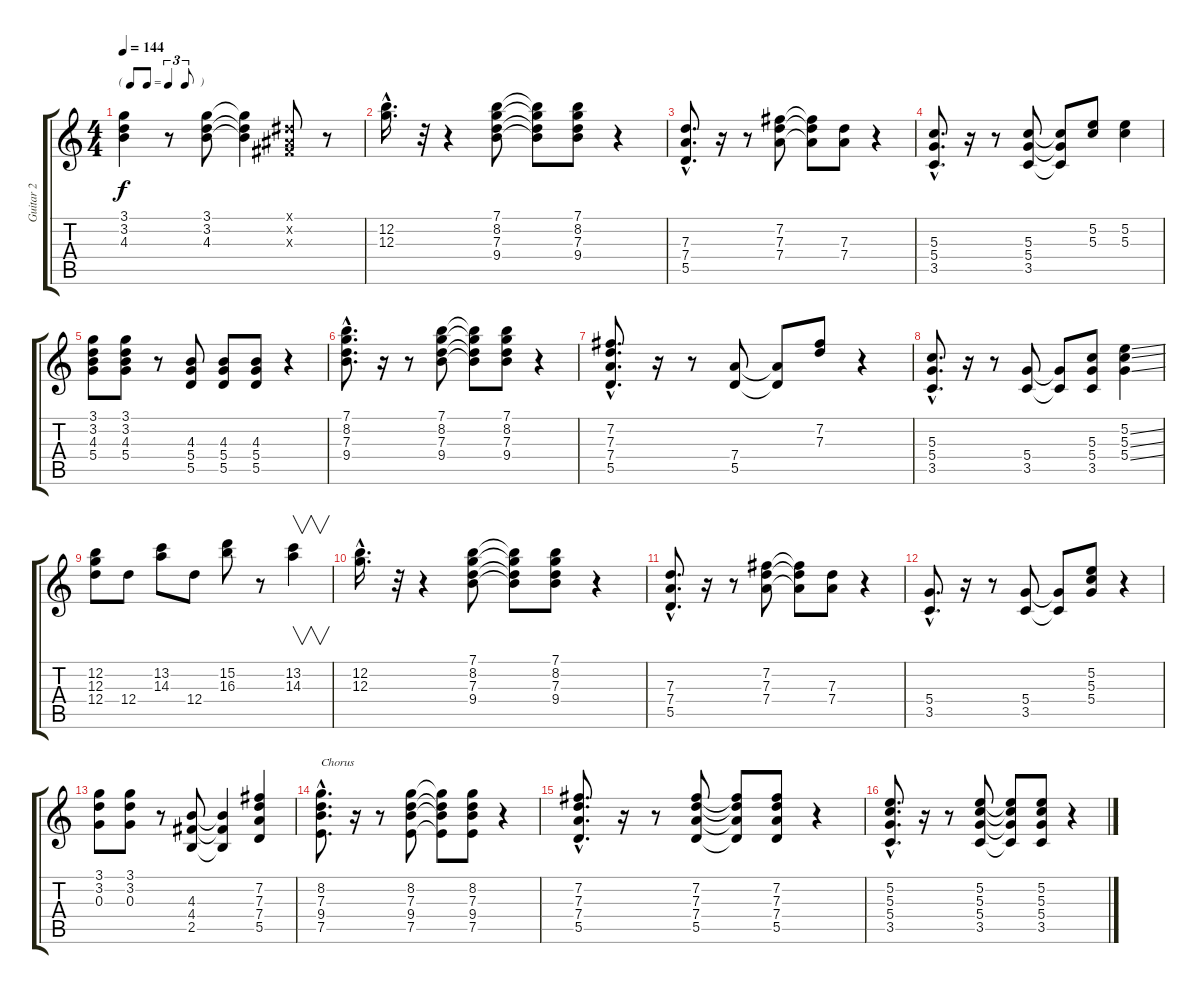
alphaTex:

\track ("Guitar 2" "Guitar 2") {instrument electricguitarclean}
\staff {score tabs}
\tuning (E4 B3 G3 D3 A2 E2) {hide}
\ts (4 4)
\tf triplet8th
\tempo 144
\clef g2
\ks c
(3.1 3.2 4.3).4{dy f} r.8 (3.1 3.2 4.3).8 (3.1{t} 3.2{t} 4.3{t}).4 (-1.1{x} -1.2{x} -1.3{x}).8 r.8 |
(12.2{hac} 12.3{hac}).16{d} r.32 r.4 (7.1 8.2 7.3 9.4).8 (7.1{t} 8.2{t} 7.3{t} 9.4{t}).8 (7.1 8.2 7.3 9.4).8 r.4 |
(7.3{hac} 7.4{hac} 5.5{hac}).8{d} r.16 r.8 (7.2 7.3 7.4).8 (7.2{t} 7.3{t} 7.4{t}).8 (7.3 7.4).8 r.4 |
(5.3{hac} 5.4{hac} 3.5{hac}).8{d} r.16 r.8 (5.3 5.4 3.5).8 (5.3{t} 5.4{t} 3.5{t}).8 (5.2 5.3).8 (5.2 5.3).4 |
(3.1 3.2 4.3 5.4).8 (3.1 3.2 4.3 5.4).8 r.8 (4.3 5.4 5.5).8 (4.3 5.4 5.5).8 (4.3 5.4 5.5).8 r.4 |
(7.1{hac} 8.2{hac} 7.3{hac} 9.4{hac}).8{d} r.16 r.8 (7.1 8.2 7.3 9.4).8 (7.1{t} 8.2{t} 7.3{t} 9.4{t}).8 (7.1 8.2 7.3 9.4).8 r.4 |
(7.2{hac} 7.3{hac} 7.4{hac} 5.5{hac}).8{d} r.16 r.8 (7.4 5.5).8 (7.4{t} 5.5{t}).8 (7.2 7.3).8 r.4 |
(5.3{hac} 5.4{hac} 3.5{hac}).8{d} r.16 r.8 (5.4 3.5).8 (5.4{t} 3.5{t}).8 (5.3 5.4 3.5).8 (5.2{ss} 5.3{ss} 5.4{ss}).4 |
(12.2 12.3 12.4).8 12.4.8 (13.2 14.3).8 12.4.8 (15.2 16.3).8 r.8 (13.2 14.3).4{v} |
(12.2{hac} 12.3{hac}).16{d} r.32 r.4 (7.1 8.2 7.3 9.4).8 (7.1{t} 8.2{t} 7.3{t} 9.4{t}).8 (7.1 8.2 7.3 9.4).8 r.4 |
(7.3{hac} 7.4{hac} 5.5{hac}).8{d} r.16 r.8 (7.2 7.3 7.4).8 (7.2{t} 7.3{t} 7.4{t}).8 (7.3 7.4).8 r.4 |
(5.4{hac} 3.5{hac}).8{d} r.16 r.8 (5.4 3.5).8 (5.4{t} 3.5{t}).8 (5.2 5.3 5.4).8 r.4 |
(3.1 3.2 0.3).8 (3.1 3.2 0.3).8 r.8 (4.3 4.4 2.5).8 (4.3{t} 4.4{t} 2.5{t}).4 (7.2 7.3 7.4 5.5).4 |
(8.2{hac} 7.3{hac} 9.4{hac} 7.5{hac}).8{d txt "Chorus"} r.16 r.8 (8.2 7.3 9.4 7.5).8 (8.2{t} 7.3{t} 9.4{t} 7.5{t}).8 (8.2 7.3 9.4 7.5).8 r.4 |
(7.2{hac} 7.3{hac} 7.4{hac} 5.5{hac}).8{d} r.16 r.8 (7.2 7.3 7.4 5.5).8 (7.2{t} 7.3{t} 7.4{t} 5.5{t}).8 (7.2 7.3 7.4 5.5).8 r.4 |
(5.2{hac} 5.3{hac} 5.4{hac} 3.5{hac}).8{d} r.16 r.8 (5.2 5.3 5.4 3.5).8 (5.2{t} 5.3{t} 5.4{t} 3.5{t}).8 (5.2 5.3 5.4 3.5).8 r.4
